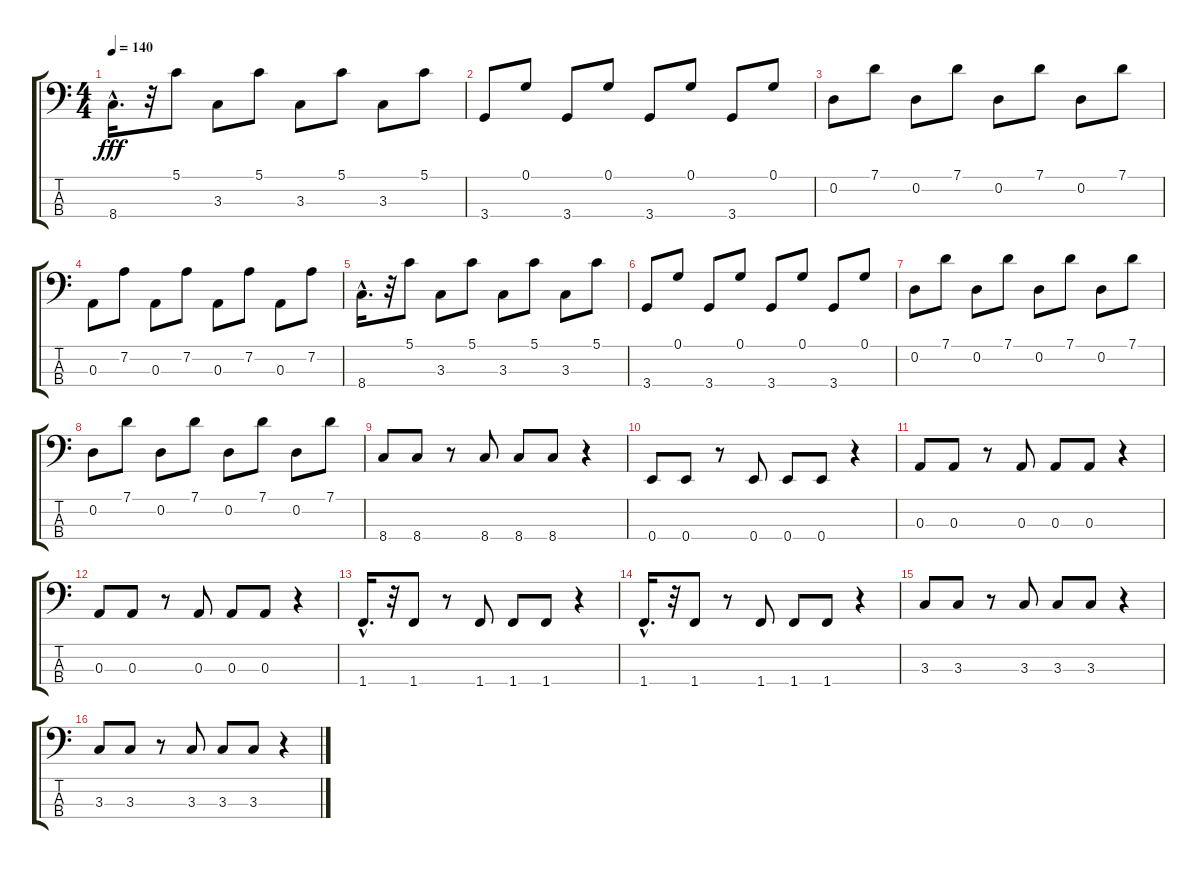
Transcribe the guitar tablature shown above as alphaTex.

\track "" {instrument slapbass1}
\staff {score tabs}
\tuning (G2 D2 A1 E1) {hide}
\ts (4 4)
\tempo 140
\clef f4
\ks c
8.4{hac}.16{d dy fff} r.32 5.1.8 3.3.8 5.1.8 3.3.8 5.1.8 3.3.8 5.1.8 |
3.4.8 0.1.8 3.4.8 0.1.8 3.4.8 0.1.8 3.4.8 0.1.8 |
0.2.8 7.1.8 0.2.8 7.1.8 0.2.8 7.1.8 0.2.8 7.1.8 |
0.3.8 7.2.8 0.3.8 7.2.8 0.3.8 7.2.8 0.3.8 7.2.8 |
8.4{hac}.16{d} r.32 5.1.8 3.3.8 5.1.8 3.3.8 5.1.8 3.3.8 5.1.8 |
3.4.8 0.1.8 3.4.8 0.1.8 3.4.8 0.1.8 3.4.8 0.1.8 |
0.2.8 7.1.8 0.2.8 7.1.8 0.2.8 7.1.8 0.2.8 7.1.8 |
0.2.8 7.1.8 0.2.8 7.1.8 0.2.8 7.1.8 0.2.8 7.1.8 |
8.4.8 8.4.8 r.8 8.4.8 8.4.8 8.4.8 r.4 |
0.4.8 0.4.8 r.8 0.4.8 0.4.8 0.4.8 r.4 |
0.3.8 0.3.8 r.8 0.3.8 0.3.8 0.3.8 r.4 |
0.3.8 0.3.8 r.8 0.3.8 0.3.8 0.3.8 r.4 |
1.4{hac}.16{d} r.32 1.4.8 r.8 1.4.8 1.4.8 1.4.8 r.4 |
1.4{hac}.16{d} r.32 1.4.8 r.8 1.4.8 1.4.8 1.4.8 r.4 |
3.3.8 3.3.8 r.8 3.3.8 3.3.8 3.3.8 r.4 |
3.3.8 3.3.8 r.8 3.3.8 3.3.8 3.3.8 r.4
